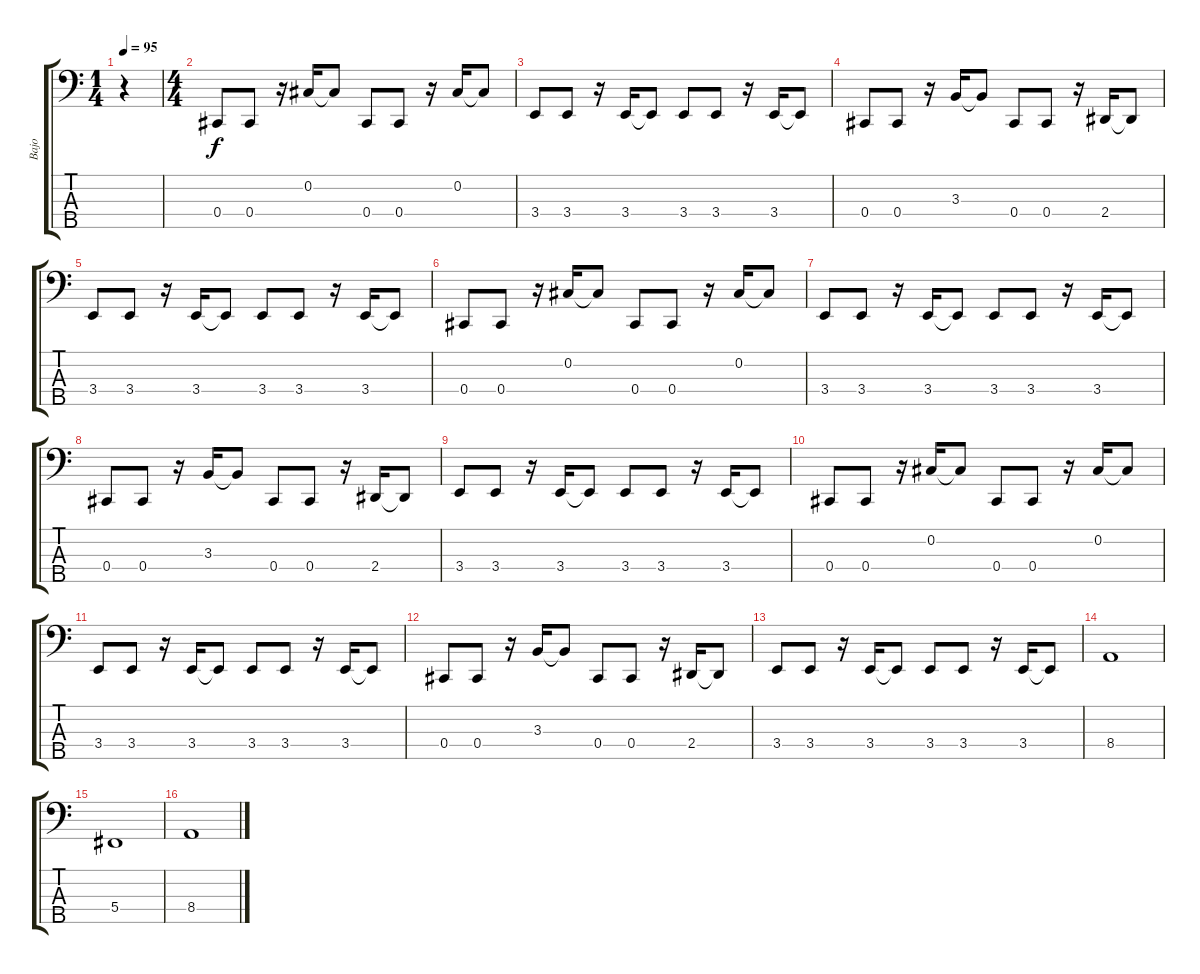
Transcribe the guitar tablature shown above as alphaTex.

\track ("Bajo" "Bajo") {instrument electricbassfinger}
\staff {score tabs}
\tuning (Gb2 Db2 Ab1 Db1 Ab0) {hide}
\ts (1 4)
\tempo 95
\clef f4
\ks c
r.4{dy f instrument electricbassfinger} |
\ts (4 4)
0.4.8 0.4.8 r.16 0.2.16 0.2{t}.8 0.4.8 0.4.8 r.16 0.2.16 0.2{t}.8 |
3.4.8 3.4.8 r.16 3.4.16 3.4{t}.8 3.4.8 3.4.8 r.16 3.4.16 3.4{t}.8 |
0.4.8 0.4.8 r.16 3.3.16 3.3{t}.8 0.4.8 0.4.8 r.16 2.4.16 2.4{t}.8 |
3.4.8 3.4.8 r.16 3.4.16 3.4{t}.8 3.4.8 3.4.8 r.16 3.4.16 3.4{t}.8 |
0.4.8 0.4.8 r.16 0.2.16 0.2{t}.8 0.4.8 0.4.8 r.16 0.2.16 0.2{t}.8 |
3.4.8 3.4.8 r.16 3.4.16 3.4{t}.8 3.4.8 3.4.8 r.16 3.4.16 3.4{t}.8 |
0.4.8 0.4.8 r.16 3.3.16 3.3{t}.8 0.4.8 0.4.8 r.16 2.4.16 2.4{t}.8 |
3.4.8 3.4.8 r.16 3.4.16 3.4{t}.8 3.4.8 3.4.8 r.16 3.4.16 3.4{t}.8 |
0.4.8 0.4.8 r.16 0.2.16 0.2{t}.8 0.4.8 0.4.8 r.16 0.2.16 0.2{t}.8 |
3.4.8 3.4.8 r.16 3.4.16 3.4{t}.8 3.4.8 3.4.8 r.16 3.4.16 3.4{t}.8 |
0.4.8 0.4.8 r.16 3.3.16 3.3{t}.8 0.4.8 0.4.8 r.16 2.4.16 2.4{t}.8 |
3.4.8 3.4.8 r.16 3.4.16 3.4{t}.8 3.4.8 3.4.8 r.16 3.4.16 3.4{t}.8 |
8.4.1 |
5.4.1 |
8.4.1
